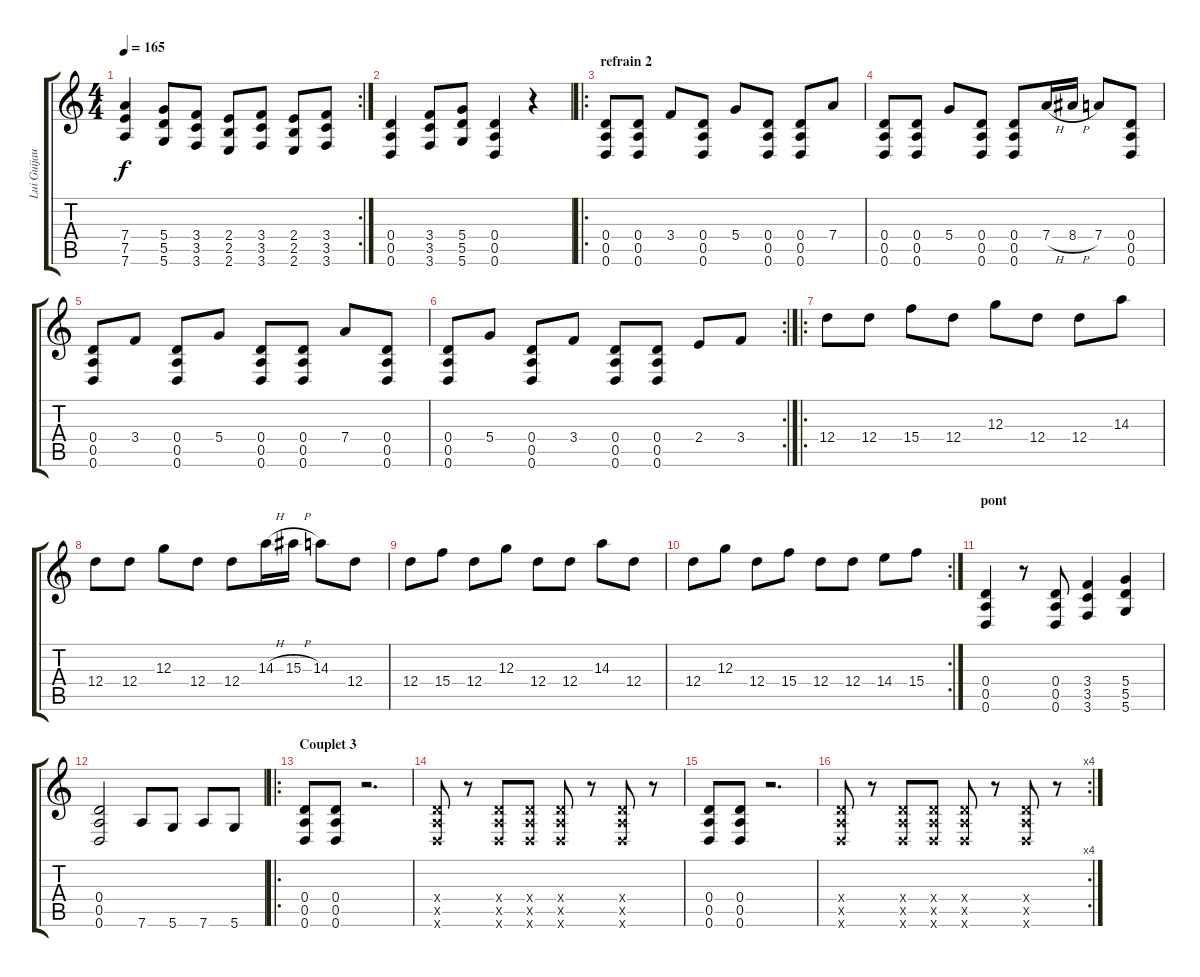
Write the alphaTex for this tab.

\track ("Lui Guijaune" "Lui Guijau") {instrument distortionguitar}
\staff {score tabs}
\tuning (E4 B3 G3 D3 A2 D2) {hide}
\rc 2
\ts (4 4)
\tempo 165
\clef g2
\ks c
(7.4 7.5 7.6).4{dy f} (5.4 5.5 5.6).8 (3.4 3.5 3.6).8 (2.4 2.5 2.6).8 (3.4 3.5 3.6).8 (2.4 2.5 2.6).8 (3.4 3.5 3.6).8 |
(0.4 0.5 0.6).4 (3.4 3.5 3.6).8 (5.4 5.5 5.6).8 (0.4 0.5 0.6).4 r.4 |
\ro
\section ("" "refrain 2")
(0.4 0.5 0.6).8 (0.4 0.5 0.6).8 3.4.8 (0.4 0.5 0.6).8 5.4.8 (0.4 0.5 0.6).8 (0.4 0.5 0.6).8 7.4.8 |
(0.4 0.5 0.6).8 (0.4 0.5 0.6).8 5.4.8 (0.4 0.5 0.6).8 (0.4 0.5 0.6).8 7.4{h}.16 8.4{h}.16 7.4.8 (0.4 0.5 0.6).8 |
(0.4 0.5 0.6).8 3.4.8 (0.4 0.5 0.6).8 5.4.8 (0.4 0.5 0.6).8 (0.4 0.5 0.6).8 7.4.8 (0.4 0.5 0.6).8 |
\rc 2
(0.4 0.5 0.6).8 5.4.8 (0.4 0.5 0.6).8 3.4.8 (0.4 0.5 0.6).8 (0.4 0.5 0.6).8 2.4.8 3.4.8 |
\ro
12.4.8 12.4.8 15.4.8 12.4.8 12.3.8 12.4.8 12.4.8 14.3.8 |
12.4.8 12.4.8 12.3.8 12.4.8 12.4.8 14.3{h}.16 15.3{h}.16 14.3.8 12.4.8 |
12.4.8 15.4.8 12.4.8 12.3.8 12.4.8 12.4.8 14.3.8 12.4.8 |
\rc 2
12.4.8 12.3.8 12.4.8 15.4.8 12.4.8 12.4.8 14.4.8 15.4.8 |
\section ("" "pont")
(0.4 0.5 0.6).4 r.8 (0.4 0.5 0.6).8 (3.4 3.5 3.6).4 (5.4 5.5 5.6).4 |
(0.4 0.5 0.6).2 7.6.8 5.6.8 7.6.8 5.6.8 |
\ro
\section ("" "Couplet 3")
(0.4 0.5 0.6).8 (0.4 0.5 0.6).8 r.2{d} |
(0.4{x} 0.5{x} 0.6{x}).8 r.8 (0.4{x} 0.5{x} 0.6{x}).8 (0.4{x} 0.5{x} 0.6{x}).8 (0.4{x} 0.5{x} 0.6{x}).8 r.8 (0.4{x} 0.5{x} 0.6{x}).8 r.8 |
(0.4 0.5 0.6).8 (0.4 0.5 0.6).8 r.2{d} |
\rc 4
(0.4{x} 0.5{x} 0.6{x}).8 r.8 (0.4{x} 0.5{x} 0.6{x}).8 (0.4{x} 0.5{x} 0.6{x}).8 (0.4{x} 0.5{x} 0.6{x}).8 r.8 (0.4{x} 0.5{x} 0.6{x}).8 r.8
